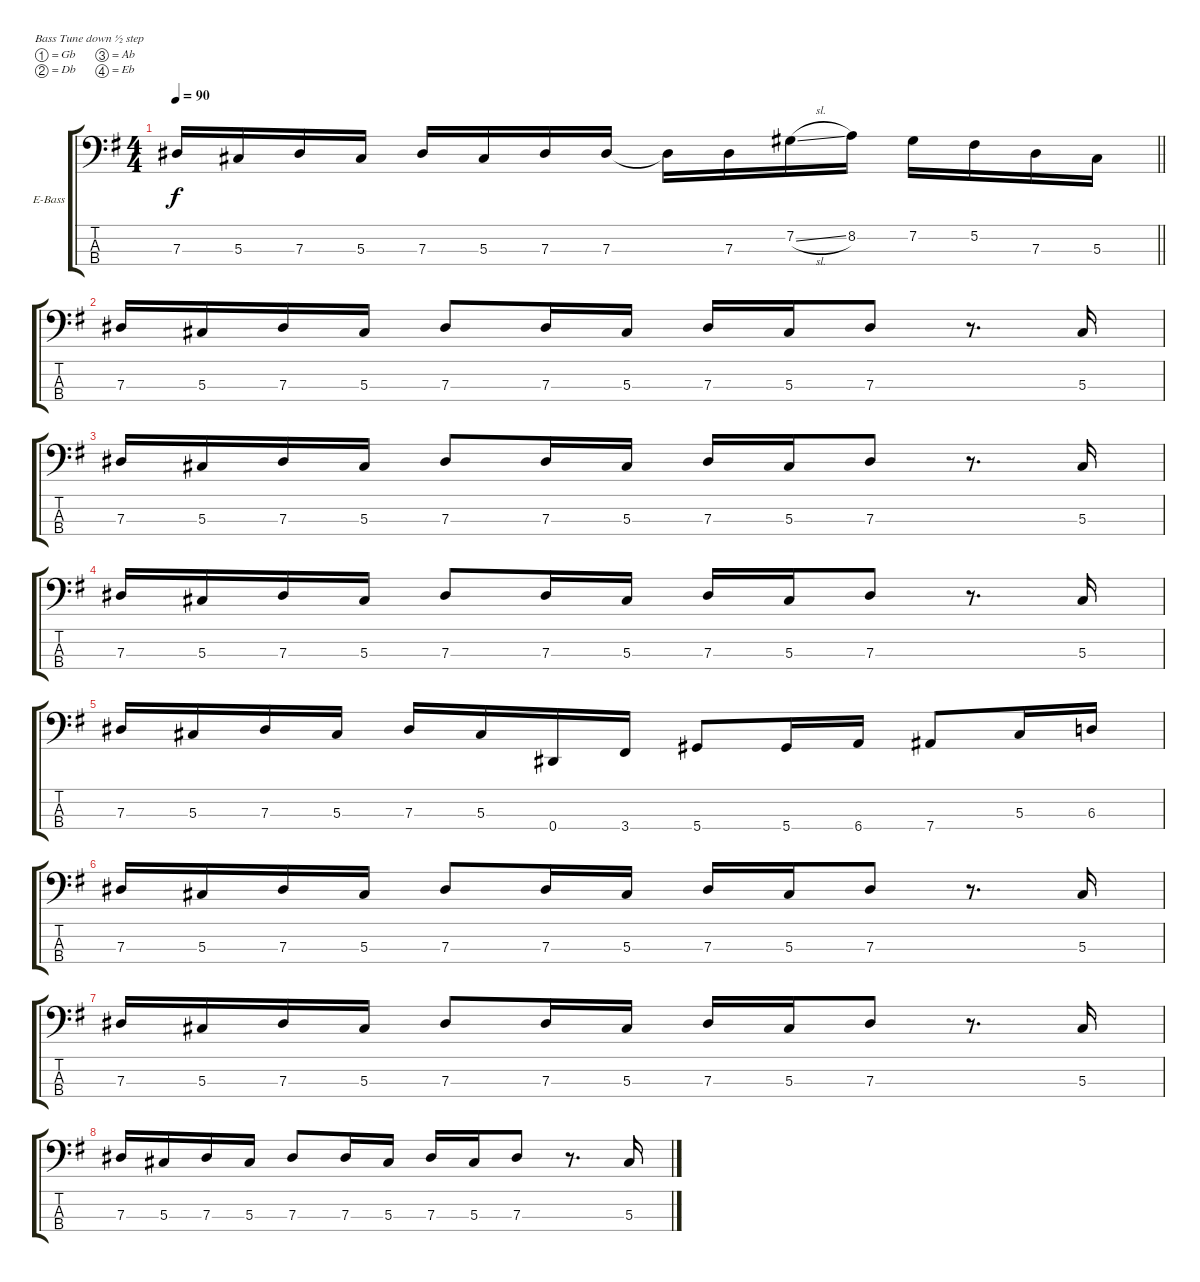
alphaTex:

\bracketExtendMode groupsimilarinstruments
\firstSystemTrackNameOrientation horizontal
\otherSystemsTrackNameOrientation horizontal
\track ("Untitled" "E-Bass") {instrument electricbasspick}
\staff {score tabs}
\tuning (Gb2 Db2 Ab1 Eb1)
\ts (4 4)
\tempo 90
\clef f4
\barLineRight lightlight
\ks g
7.3.16{dy f} 5.3.16 7.3.16 5.3.16 7.3.16 5.3.16 7.3.16 7.3.16 7.3{t}.16 7.3.16 7.2{sl}.16 8.2.16 7.2.16 5.2.16 7.3.16 5.3.16 |
\section ("" " ")
7.3.16 5.3.16 7.3.16 5.3.16 7.3.8 7.3.16 5.3.16 7.3.16 5.3.16 7.3.8 r.8{d} 5.3.16 |
7.3.16 5.3.16 7.3.16 5.3.16 7.3.8 7.3.16 5.3.16 7.3.16 5.3.16 7.3.8 r.8{d} 5.3.16 |
7.3.16 5.3.16 7.3.16 5.3.16 7.3.8 7.3.16 5.3.16 7.3.16 5.3.16 7.3.8 r.8{d} 5.3.16 |
7.3.16 5.3.16 7.3.16 5.3.16 7.3.16 5.3.16 0.4.16 3.4.16 5.4.8 5.4.16 6.4.16 7.4.8 5.3.16 6.3.16 |
7.3.16 5.3.16 7.3.16 5.3.16 7.3.8 7.3.16 5.3.16 7.3.16 5.3.16 7.3.8 r.8{d} 5.3.16 |
7.3.16 5.3.16 7.3.16 5.3.16 7.3.8 7.3.16 5.3.16 7.3.16 5.3.16 7.3.8 r.8{d} 5.3.16 |
7.3.16 5.3.16 7.3.16 5.3.16 7.3.8 7.3.16 5.3.16 7.3.16 5.3.16 7.3.8 r.8{d} 5.3.16
